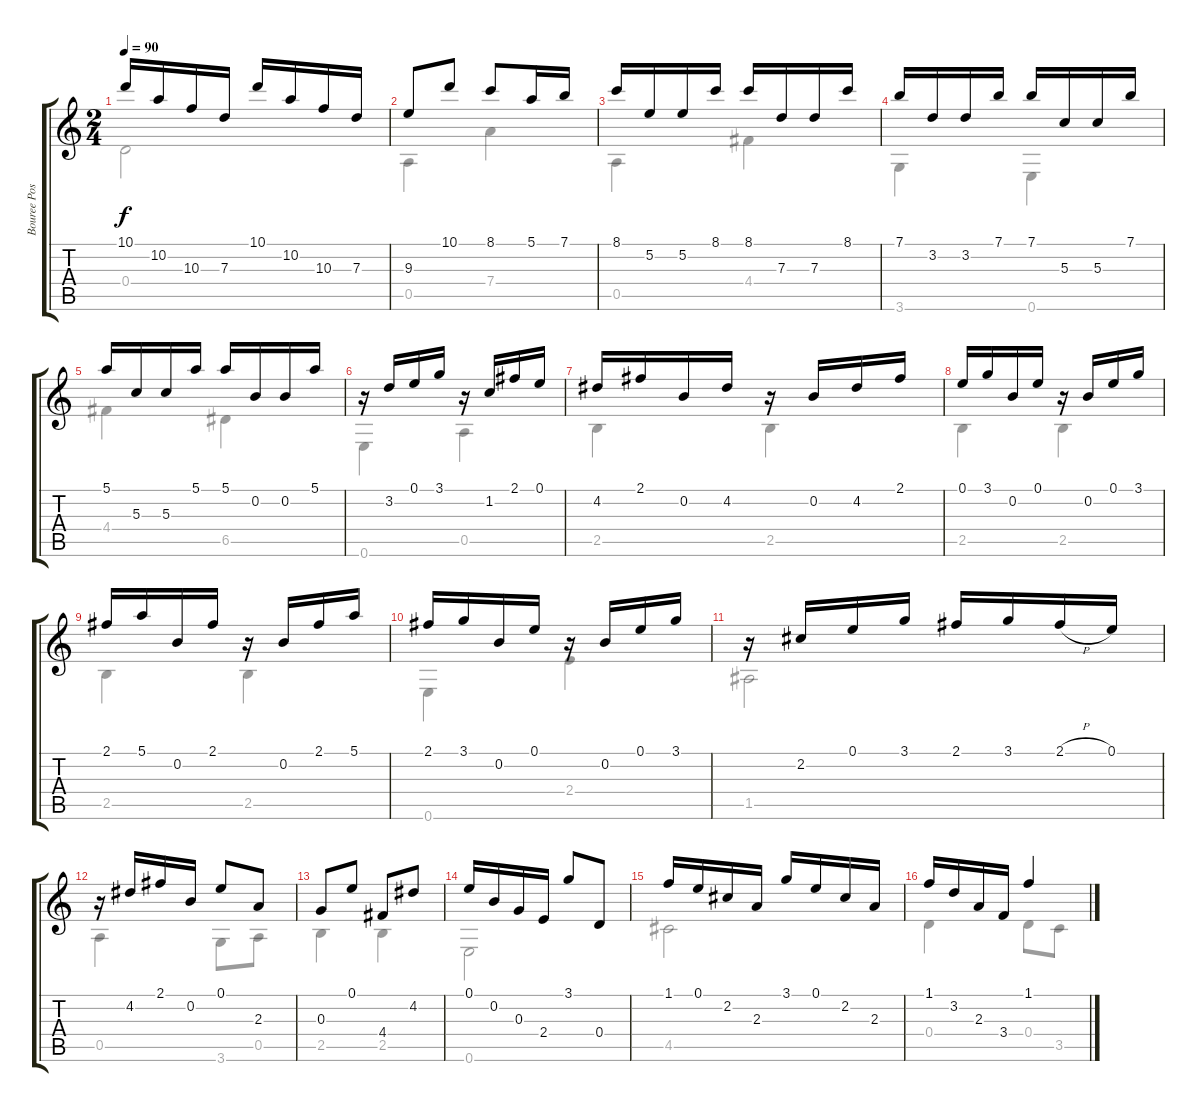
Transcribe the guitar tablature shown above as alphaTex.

\track ("Bouree Posato" "Bouree Pos") {instrument acousticguitarnylon}
\staff {score tabs}
\tuning (E4 B3 G3 D3 A2 E2) {hide}
\voice
\ts (2 4)
\tempo 90
\clef g2
\ks c
10.1.16{dy f} 10.2.16 10.3.16 7.3.16 10.1.16 10.2.16 10.3.16 7.3.16 |
9.3.8 10.1.8 8.1.8 5.1.16 7.1.16 |
8.1.16 5.2.16 5.2.16 8.1.16 8.1.16 7.3.16 7.3.16 8.1.16 |
7.1.16 3.2.16 3.2.16 7.1.16 7.1.16 5.3.16 5.3.16 7.1.16 |
5.1.16 5.3.16 5.3.16 5.1.16 5.1.16 0.2.16 0.2.16 5.1.16 |
r.16 3.2.16 0.1.16 3.1.16 r.16 1.2.16 2.1.16 0.1.16 |
4.2.16 2.1.16 0.2.16 4.2.16 r.16 0.2.16 4.2.16 2.1.16 |
0.1.16 3.1.16 0.2.16 0.1.16 r.16 0.2.16 0.1.16 3.1.16 |
2.1.16 5.1.16 0.2.16 2.1.16 r.16 0.2.16 2.1.16 5.1.16 |
2.1.16 3.1.16 0.2.16 0.1.16 r.16 0.2.16 0.1.16 3.1.16 |
r.16 2.2.16 0.1.16 3.1.16 2.1.16 3.1.16 2.1{h}.16 0.1.16 |
r.16 4.2.16 2.1.16 0.2.16 0.1.8 2.3.8 |
0.3.8 0.1.8 4.4.8 4.2.8 |
0.1.16 0.2.16 0.3.16 2.4.16 3.1.8 0.4.8 |
1.1.16 0.1.16 2.2.16 2.3.16 3.1.16 0.1.16 2.2.16 2.3.16 |
1.1.16 3.2.16 2.3.16 3.4.16 1.1.4
\voice
\clef g2
\ottava regular
\simile none
\ks c
0.4.2{dy f} |
0.5.4 7.4.4 |
0.5.4 4.4.4 |
3.6.4 0.6.4 |
4.4.4 6.5.4 |
0.6.4 0.5.4 |
2.5.4 2.5.4 |
2.5.4 2.5.4 |
2.5.4 2.5.4 |
0.6.4 2.4.4 |
1.5.2 |
0.5.4 3.6.8 0.5.8 |
2.5.4 2.5.4 |
0.6.2 |
4.5.2 |
0.4.4 0.4.8 3.5.8
